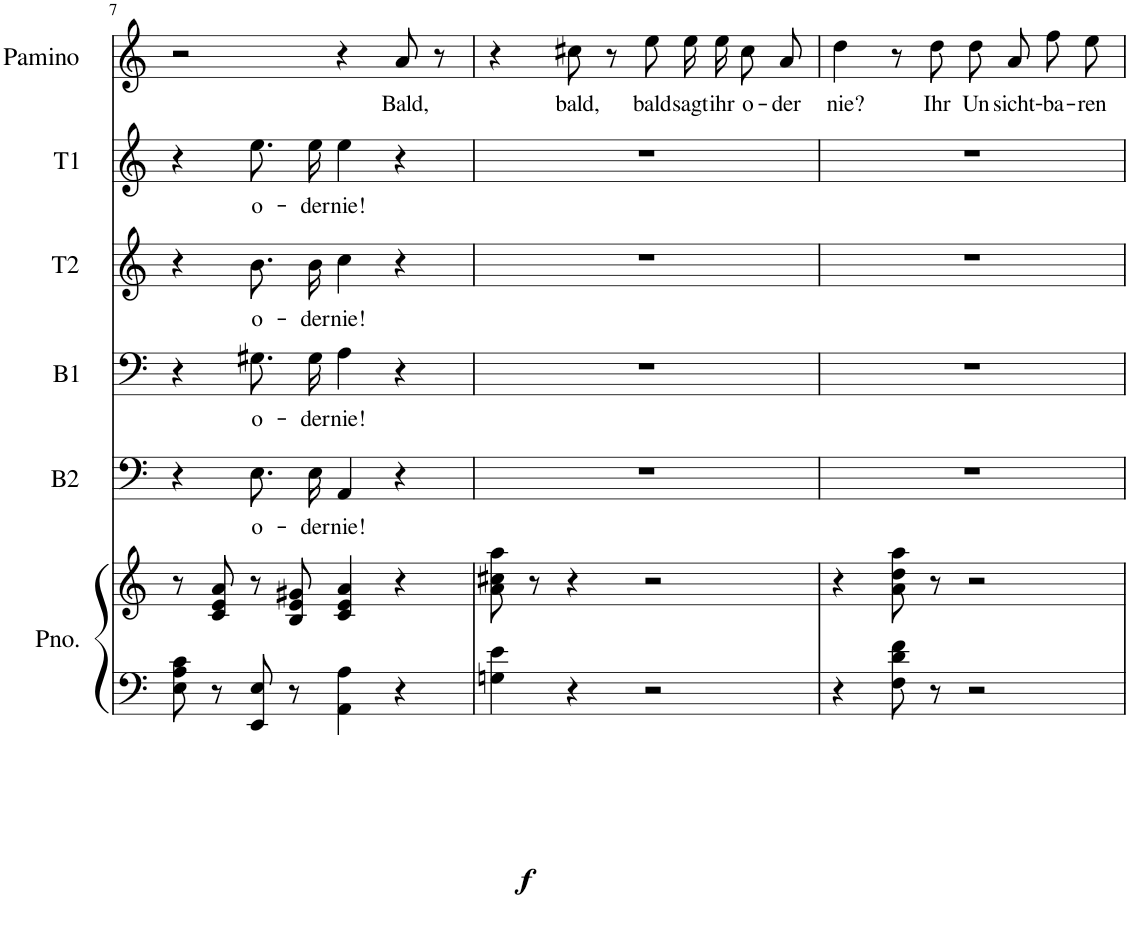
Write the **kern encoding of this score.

**kern	**kern	**dynam	**kern	**text	**kern	**text	**kern	**text	**kern	**text	**kern	**text
*part6	*part6	*part6	*part5	*part5	*part4	*part4	*part3	*part3	*part2	*part2	*part1	*part1
*staff7	*staff6	*staff6/7	*staff5	*staff5	*staff4	*staff4	*staff3	*staff3	*staff2	*staff2	*staff1	*staff1
*I"Piano	*	*	*I"B2	*	*I"B1	*	*I"T2	*	*I"T1	*	*I"Pamino	*
*I'Pno.	*	*	*I'B2	*	*I'B1	*	*I'T2	*	*I'T1	*	*I'Pamino	*
!!LO:PB:g=z
*clefF4	*clefG2	*	*clefF4	*	*clefF4	*	*clefG2	*	*clefG2	*	*clefG2	*
*k[]	*k[]	*	*k[]	*	*k[]	*	*k[]	*	*k[]	*	*k[]	*
*M4/4	*M4/4	*	*M4/4	*	*M4/4	*	*M4/4	*	*M4/4	*	*M4/4	*
=7	=7	=7	=7	=7	=7	=7	=7	=7	=7	=7	=7	=7
8E\ 8A\ 8c\	8r	.	4r	.	4r	.	4r	.	4r	.	2r	.
8r	8c/ 8e/ 8a/	.	.	.	.	.	.	.	.	.	.	.
!	!	!	!	!LO:LY:b	!	!LO:LY:b	!	!LO:LY:b	!	!LO:LY:b	!	!
8EE/ 8E/	8r	.	8.E\L	o-	8.G#X\L	o-	8.b\L	o-	8.ee\L	o-	.	.
8r	8B/ 8e/ 8g#X/	.	.	.	.	.	.	.	.	.	.	.
!	!	!	!	!LO:LY:b	!	!LO:LY:b	!	!LO:LY:b	!	!LO:LY:b	!	!
.	.	.	16E\Jk	-der	16G#\Jk	-der	16b\Jk	-der	16ee\Jk	-der	.	.
!	!	!	!	!LO:LY:b	!	!LO:LY:b	!	!LO:LY:b	!	!LO:LY:b	!	!
4AA\ 4A\	4c/ 4e/ 4a/	.	4AA/	nie!	4A\	nie!	4cc\	nie!	4ee\	nie!	4r	.
!	!	!	!	!	!	!	!	!	!	!	!	!LO:LY:b
4r	4r	.	4r	.	4r	.	4r	.	4r	.	8a/	Bald,
.	.	.	.	.	.	.	.	.	.	.	8r	.
=8	=8	=8	=8	=8	=8	=8	=8	=8	=8	=8	=8	=8
!	!	!LO:DY:b=2	!	!	!	!	!	!	!	!	!	!
4Gn\ 4e\	8a\ 8cc#X\ 8aa\	f	1r	.	1r	.	1r	.	1r	.	4r	.
.	8r	.	.	.	.	.	.	.	.	.	.	.
!	!	!	!	!	!	!	!	!	!	!	!	!LO:LY:b
4r	4r	.	.	.	.	.	.	.	.	.	8cc#X\	bald,
.	.	.	.	.	.	.	.	.	.	.	8r	.
!	!	!	!	!	!	!	!	!	!	!	!	!LO:LY:b
2r	2r	.	.	.	.	.	.	.	.	.	8ee\L	bald
!	!	!	!	!	!	!	!	!	!	!	!	!LO:LY:b
.	.	.	.	.	.	.	.	.	.	.	16ee\L	sagt
!	!	!	!	!	!	!	!	!	!	!	!	!LO:LY:b
.	.	.	.	.	.	.	.	.	.	.	16ee\JJ	ihr
!	!	!	!	!	!	!	!	!	!	!	!	!LO:LY:b
.	.	.	.	.	.	.	.	.	.	.	8cc#\L	o-
!	!	!	!	!	!	!	!	!	!	!	!	!LO:LY:b
.	.	.	.	.	.	.	.	.	.	.	8a\J	-der
=9	=9	=9	=9	=9	=9	=9	=9	=9	=9	=9	=9	=9
!	!	!	!	!	!	!	!	!	!	!	!	!LO:LY:b
4r	4r	.	1r	.	1r	.	1r	.	1r	.	4dd\	nie?
8F\ 8d\ 8f\	8a\ 8dd\ 8aa\	.	.	.	.	.	.	.	.	.	8r	.
!	!	!	!	!	!	!	!	!	!	!	!	!LO:LY:b
8r	8r	.	.	.	.	.	.	.	.	.	8dd\	Ihr
!	!	!	!	!	!	!	!	!	!	!	!	!LO:LY:b
2r	2r	.	.	.	.	.	.	.	.	.	8dd\L	Un-
!	!	!	!	!	!	!	!	!	!	!	!	!LO:LY:b
.	.	.	.	.	.	.	.	.	.	.	8a\J	-sicht-
!	!	!	!	!	!	!	!	!	!	!	!	!LO:LY:b
.	.	.	.	.	.	.	.	.	.	.	8ff\L	-ba-
!	!	!	!	!	!	!	!	!	!	!	!	!LO:LY:b
.	.	.	.	.	.	.	.	.	.	.	8ee\J	-ren
=	=	=	=	=	=	=	=	=	=	=	=	=
*-	*-	*-	*-	*-	*-	*-	*-	*-	*-	*-	*-	*-
